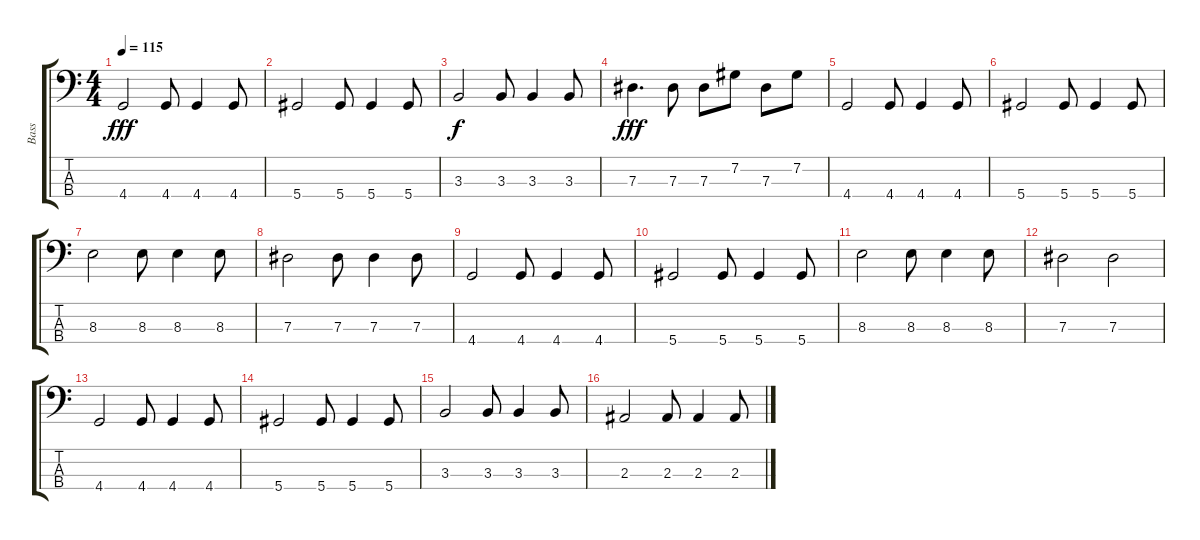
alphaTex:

\track ("Bass" "Bass") {instrument electricbassfinger}
\staff {score tabs}
\tuning (Gb2 Db2 Ab1 Eb1) {hide}
\ts (4 4)
\tempo 115
\clef f4
\ks c
4.4.2{dy fff} 4.4.8 4.4.4 4.4.8 |
5.4.2 5.4.8 5.4.4 5.4.8 |
3.3.2{dy f} 3.3.8 3.3.4 3.3.8 |
7.3.4{d dy fff} 7.3.8 7.3.8 7.2.8 7.3.8 7.2.8 |
4.4.2 4.4.8 4.4.4 4.4.8 |
5.4.2 5.4.8 5.4.4 5.4.8 |
8.3.2 8.3.8 8.3.4 8.3.8 |
7.3.2 7.3.8 7.3.4 7.3.8 |
4.4.2 4.4.8 4.4.4 4.4.8 |
5.4.2 5.4.8 5.4.4 5.4.8 |
8.3.2 8.3.8 8.3.4 8.3.8 |
7.3.2 7.3.2 |
4.4.2 4.4.8 4.4.4 4.4.8 |
5.4.2 5.4.8 5.4.4 5.4.8 |
3.3.2 3.3.8 3.3.4 3.3.8 |
2.3.2 2.3.8 2.3.4 2.3.8
